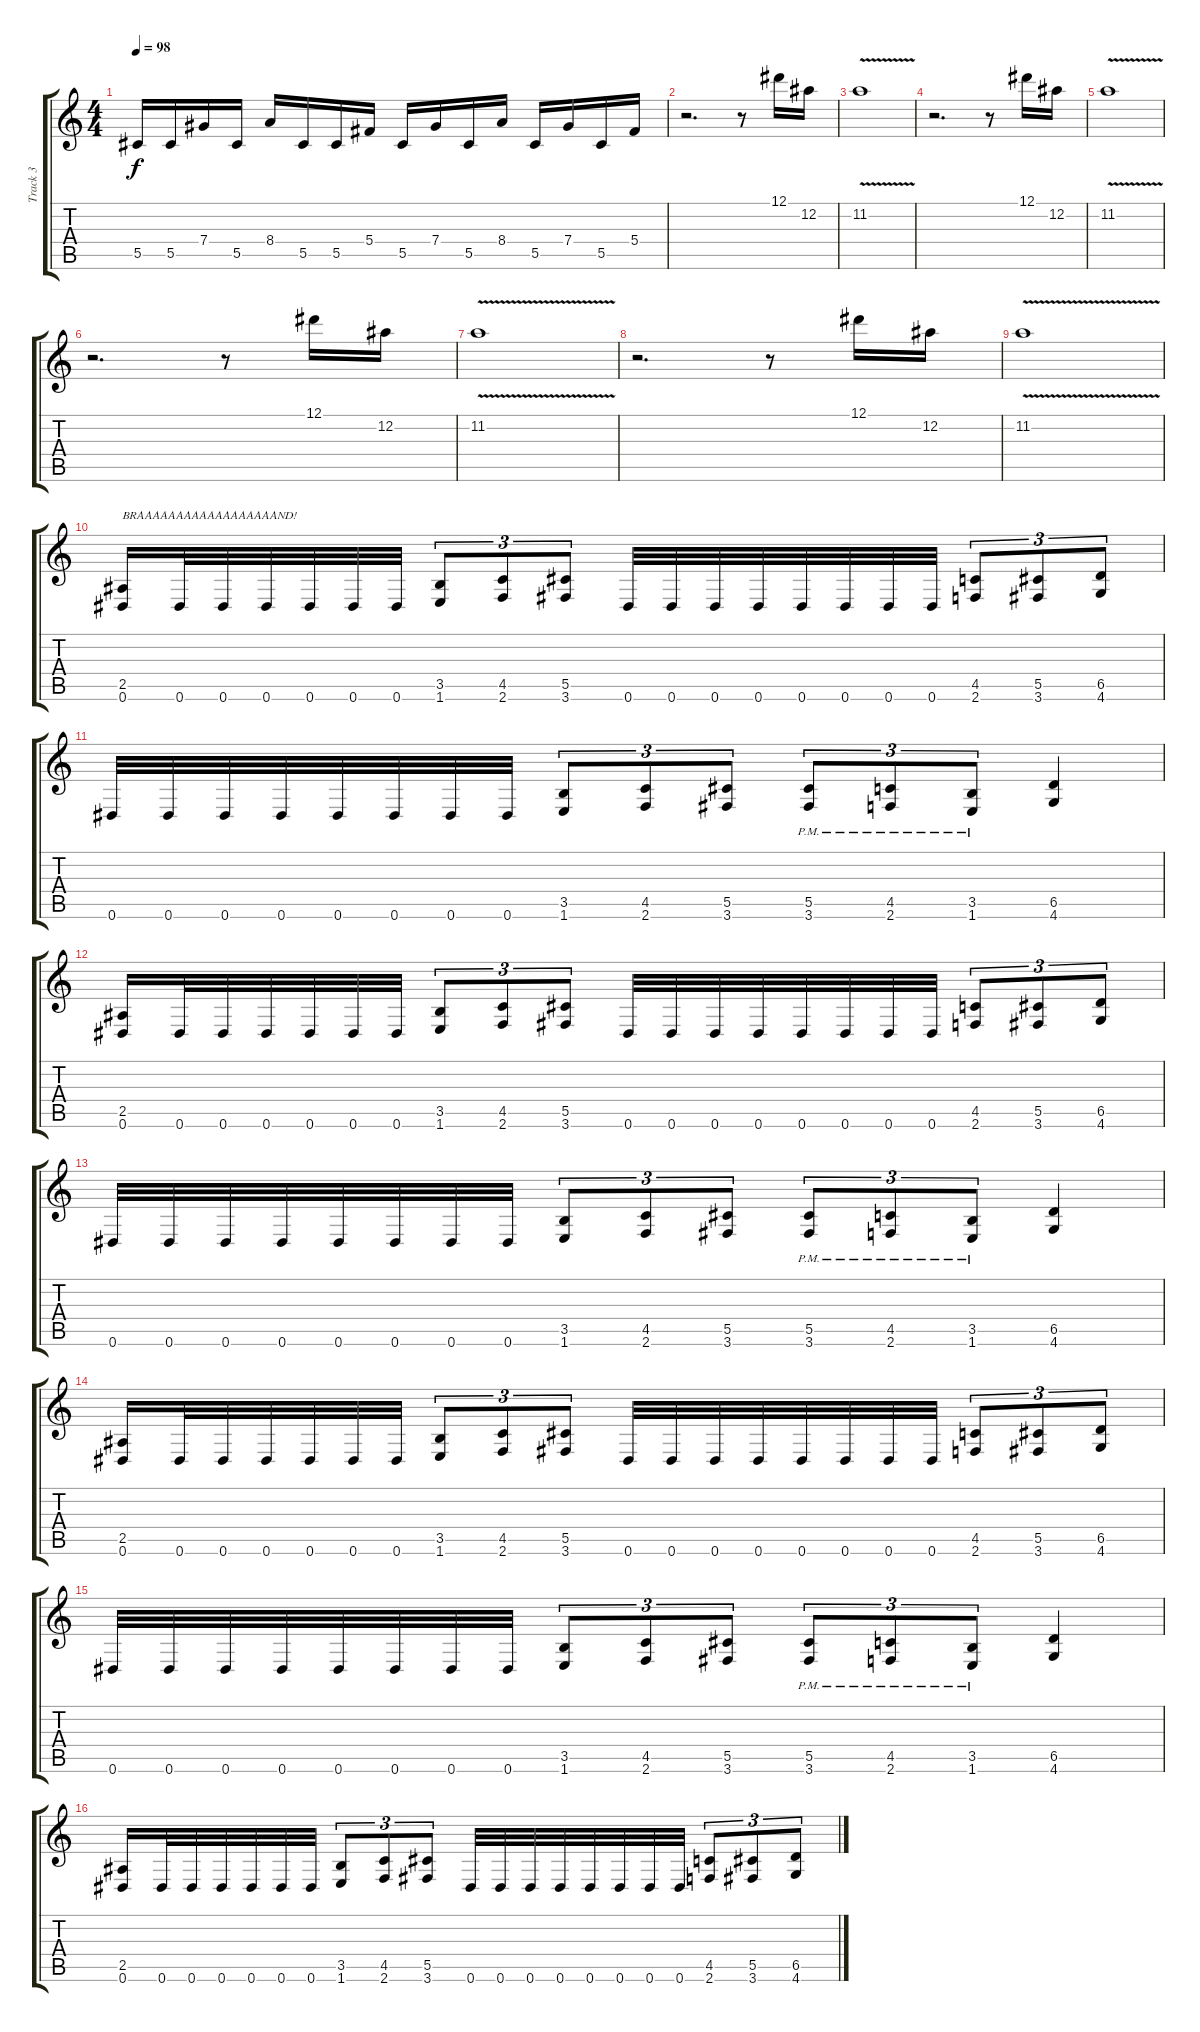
\track ("Track 3" "Track 3") {instrument overdrivenguitar}
\staff {score tabs}
\tuning (Eb4 Bb3 Gb3 Db3 Ab2 Eb2) {hide}
\ts (4 4)
\tempo 98
\clef g2
\ks c
5.5.16{dy f} 5.5.16 7.4.16 5.5.16 8.4.16 5.5.16 5.5.16 5.4.16 5.5.16 7.4.16 5.5.16 8.4.16 5.5.16 7.4.16 5.5.16 5.4.16 |
r.2{d volume 15} r.8 12.1.16 12.2.16 |
11.2{v}.1 |
r.2{d} r.8 12.1.16 12.2.16 |
11.2{v}.1 |
r.2{d} r.8 12.1.16 12.2.16 |
11.2{v}.1 |
r.2{d} r.8 12.1.16 12.2.16 |
11.2{v}.1 |
(2.5 0.6).16{txt "BRAAAAAAAAAAAAAAAAAAND!"} 0.6.32 0.6.32 0.6.32 0.6.32 0.6.32 0.6.32 (3.5 1.6).8{tu (3 2)} (4.5 2.6).8{tu (3 2)} (5.5 3.6).8{tu (3 2)} 0.6.32 0.6.32 0.6.32 0.6.32 0.6.32 0.6.32 0.6.32 0.6.32 (4.5 2.6).8{tu (3 2)} (5.5 3.6).8{tu (3 2)} (6.5 4.6).8{tu (3 2)} |
0.6.32 0.6.32 0.6.32 0.6.32 0.6.32 0.6.32 0.6.32 0.6.32 (3.5 1.6).8{tu (3 2)} (4.5 2.6).8{tu (3 2)} (5.5 3.6).8{tu (3 2)} (5.5{pm} 3.6{pm}).8{tu (3 2)} (4.5{pm} 2.6{pm}).8{tu (3 2)} (3.5{pm} 1.6{pm}).8{tu (3 2)} (6.5 4.6).4 |
(2.5 0.6).16 0.6.32 0.6.32 0.6.32 0.6.32 0.6.32 0.6.32 (3.5 1.6).8{tu (3 2)} (4.5 2.6).8{tu (3 2)} (5.5 3.6).8{tu (3 2)} 0.6.32 0.6.32 0.6.32 0.6.32 0.6.32 0.6.32 0.6.32 0.6.32 (4.5 2.6).8{tu (3 2)} (5.5 3.6).8{tu (3 2)} (6.5 4.6).8{tu (3 2)} |
0.6.32 0.6.32 0.6.32 0.6.32 0.6.32 0.6.32 0.6.32 0.6.32 (3.5 1.6).8{tu (3 2)} (4.5 2.6).8{tu (3 2)} (5.5 3.6).8{tu (3 2)} (5.5{pm} 3.6{pm}).8{tu (3 2)} (4.5{pm} 2.6{pm}).8{tu (3 2)} (3.5{pm} 1.6{pm}).8{tu (3 2)} (6.5 4.6).4 |
(2.5 0.6).16 0.6.32 0.6.32 0.6.32 0.6.32 0.6.32 0.6.32 (3.5 1.6).8{tu (3 2)} (4.5 2.6).8{tu (3 2)} (5.5 3.6).8{tu (3 2)} 0.6.32 0.6.32 0.6.32 0.6.32 0.6.32 0.6.32 0.6.32 0.6.32 (4.5 2.6).8{tu (3 2)} (5.5 3.6).8{tu (3 2)} (6.5 4.6).8{tu (3 2)} |
0.6.32 0.6.32 0.6.32 0.6.32 0.6.32 0.6.32 0.6.32 0.6.32 (3.5 1.6).8{tu (3 2)} (4.5 2.6).8{tu (3 2)} (5.5 3.6).8{tu (3 2)} (5.5{pm} 3.6{pm}).8{tu (3 2)} (4.5{pm} 2.6{pm}).8{tu (3 2)} (3.5{pm} 1.6{pm}).8{tu (3 2)} (6.5 4.6).4 |
(2.5 0.6).16 0.6.32 0.6.32 0.6.32 0.6.32 0.6.32 0.6.32 (3.5 1.6).8{tu (3 2)} (4.5 2.6).8{tu (3 2)} (5.5 3.6).8{tu (3 2)} 0.6.32 0.6.32 0.6.32 0.6.32 0.6.32 0.6.32 0.6.32 0.6.32 (4.5 2.6).8{tu (3 2)} (5.5 3.6).8{tu (3 2)} (6.5 4.6).8{tu (3 2)}
